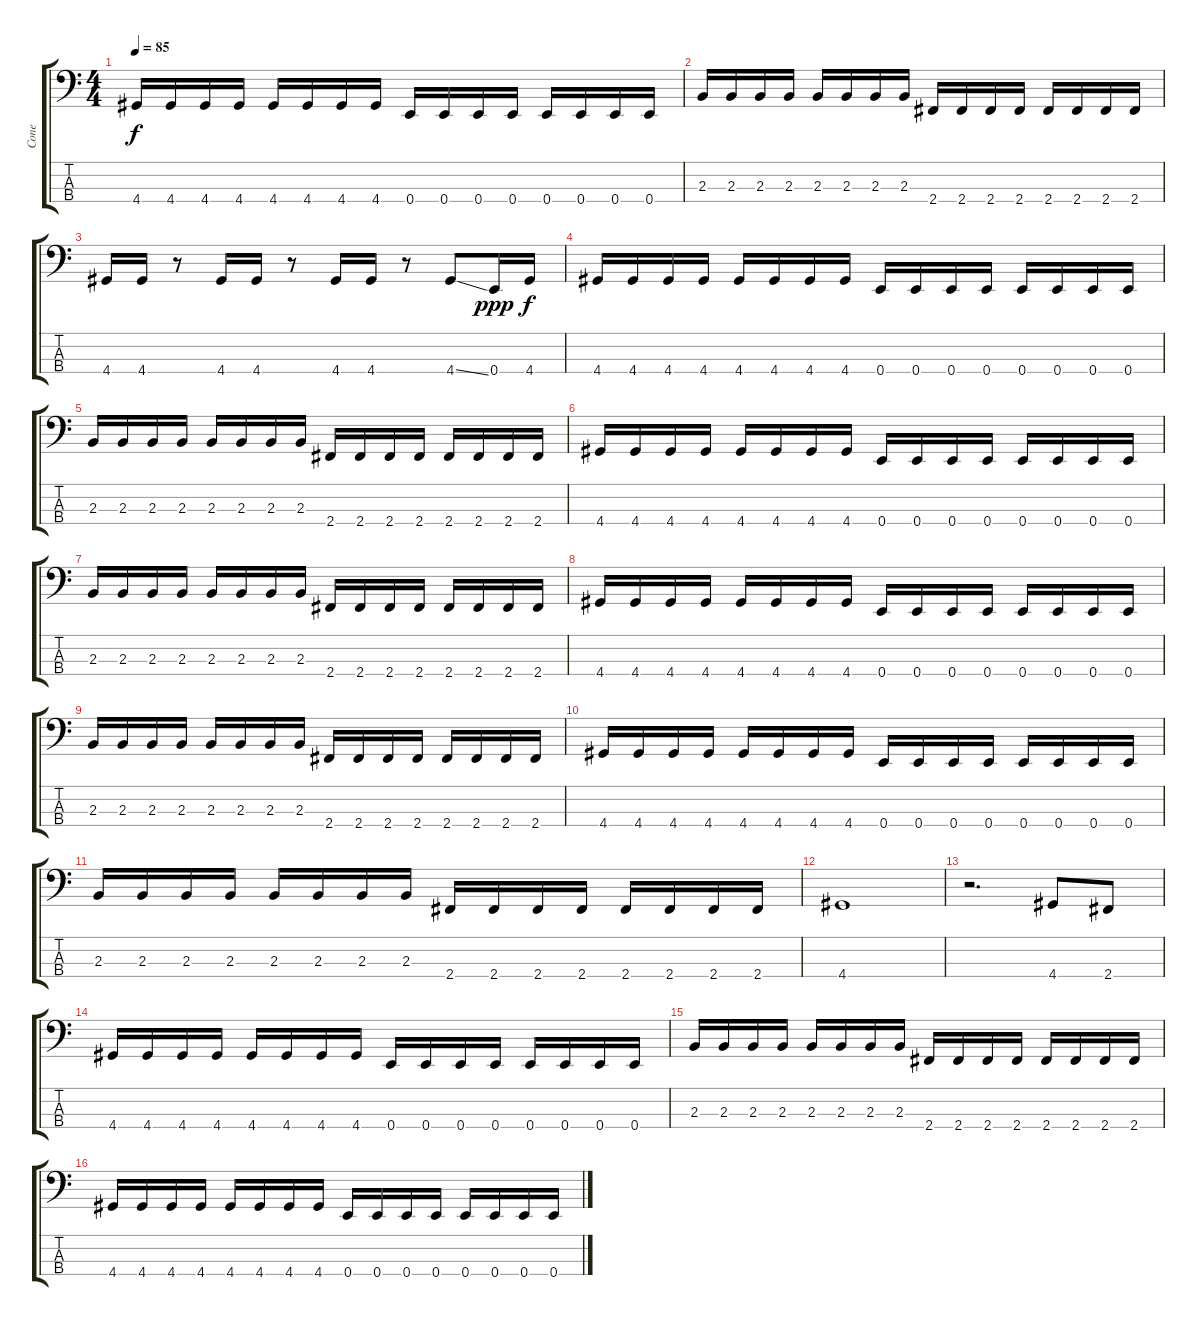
\track ("Cone" "Cone") {instrument electricbasspick}
\staff {score tabs}
\tuning (G2 D2 A1 E1) {hide}
\ts (4 4)
\tempo 85
\clef f4
\ks c
4.4.16{dy f} 4.4.16 4.4.16 4.4.16 4.4.16 4.4.16 4.4.16 4.4.16 0.4.16 0.4.16 0.4.16 0.4.16 0.4.16 0.4.16 0.4.16 0.4.16 |
2.3.16 2.3.16 2.3.16 2.3.16 2.3.16 2.3.16 2.3.16 2.3.16 2.4.16 2.4.16 2.4.16 2.4.16 2.4.16 2.4.16 2.4.16 2.4.16 |
4.4.16 4.4.16 r.8 4.4.16 4.4.16 r.8 4.4.16 4.4.16 r.8 4.4{ss}.8 0.4.16{dy ppp} 4.4.16{dy f} |
4.4.16 4.4.16 4.4.16 4.4.16 4.4.16 4.4.16 4.4.16 4.4.16 0.4.16 0.4.16 0.4.16 0.4.16 0.4.16 0.4.16 0.4.16 0.4.16 |
2.3.16 2.3.16 2.3.16 2.3.16 2.3.16 2.3.16 2.3.16 2.3.16 2.4.16 2.4.16 2.4.16 2.4.16 2.4.16 2.4.16 2.4.16 2.4.16 |
4.4.16 4.4.16 4.4.16 4.4.16 4.4.16 4.4.16 4.4.16 4.4.16 0.4.16 0.4.16 0.4.16 0.4.16 0.4.16 0.4.16 0.4.16 0.4.16 |
2.3.16 2.3.16 2.3.16 2.3.16 2.3.16 2.3.16 2.3.16 2.3.16 2.4.16 2.4.16 2.4.16 2.4.16 2.4.16 2.4.16 2.4.16 2.4.16 |
4.4.16 4.4.16 4.4.16 4.4.16 4.4.16 4.4.16 4.4.16 4.4.16 0.4.16 0.4.16 0.4.16 0.4.16 0.4.16 0.4.16 0.4.16 0.4.16 |
2.3.16 2.3.16 2.3.16 2.3.16 2.3.16 2.3.16 2.3.16 2.3.16 2.4.16 2.4.16 2.4.16 2.4.16 2.4.16 2.4.16 2.4.16 2.4.16 |
4.4.16 4.4.16 4.4.16 4.4.16 4.4.16 4.4.16 4.4.16 4.4.16 0.4.16 0.4.16 0.4.16 0.4.16 0.4.16 0.4.16 0.4.16 0.4.16 |
2.3.16 2.3.16 2.3.16 2.3.16 2.3.16 2.3.16 2.3.16 2.3.16 2.4.16 2.4.16 2.4.16 2.4.16 2.4.16 2.4.16 2.4.16 2.4.16 |
4.4.1 |
r.2{d} 4.4.8 2.4.8 |
4.4.16 4.4.16 4.4.16 4.4.16 4.4.16 4.4.16 4.4.16 4.4.16 0.4.16 0.4.16 0.4.16 0.4.16 0.4.16 0.4.16 0.4.16 0.4.16 |
2.3.16 2.3.16 2.3.16 2.3.16 2.3.16 2.3.16 2.3.16 2.3.16 2.4.16 2.4.16 2.4.16 2.4.16 2.4.16 2.4.16 2.4.16 2.4.16 |
4.4.16 4.4.16 4.4.16 4.4.16 4.4.16 4.4.16 4.4.16 4.4.16 0.4.16 0.4.16 0.4.16 0.4.16 0.4.16 0.4.16 0.4.16 0.4.16
